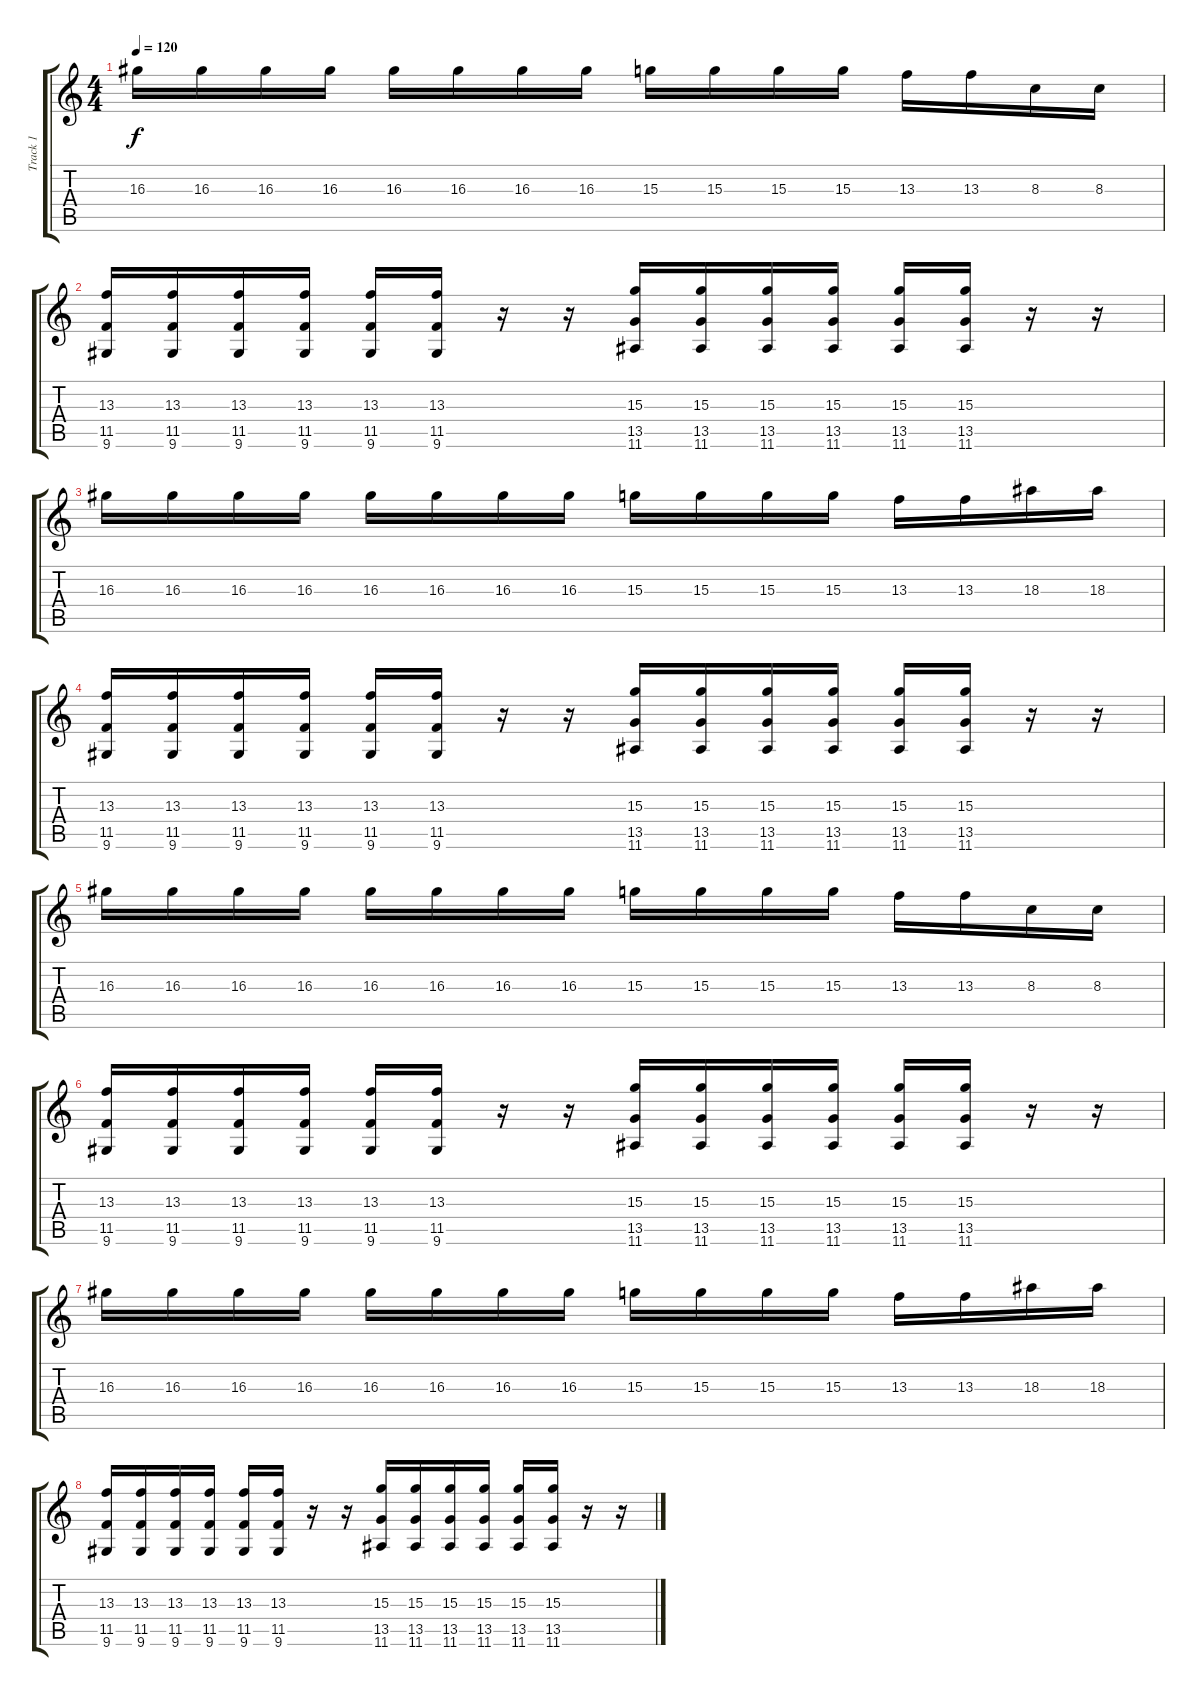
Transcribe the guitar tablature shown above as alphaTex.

\track ("Track 1" "Track 1") {instrument distortionguitar}
\staff {score tabs}
\tuning (Db4 Ab3 E3 B2 Gb2 B1) {hide}
\ts (4 4)
\tempo 120
\clef g2
\ks c
16.3.16{dy f} 16.3.16 16.3.16 16.3.16 16.3.16 16.3.16 16.3.16 16.3.16 15.3.16 15.3.16 15.3.16 15.3.16 13.3.16 13.3.16 8.3.16 8.3.16 |
(13.3 11.5 9.6).16 (13.3 11.5 9.6).16 (13.3 11.5 9.6).16 (13.3 11.5 9.6).16 (13.3 11.5 9.6).16 (13.3 11.5 9.6).16 r.16 r.16 (15.3 13.5 11.6).16 (15.3 13.5 11.6).16 (15.3 13.5 11.6).16 (15.3 13.5 11.6).16 (15.3 13.5 11.6).16 (15.3 13.5 11.6).16 r.16 r.16 |
16.3.16 16.3.16 16.3.16 16.3.16 16.3.16 16.3.16 16.3.16 16.3.16 15.3.16 15.3.16 15.3.16 15.3.16 13.3.16 13.3.16 18.3.16 18.3.16 |
(13.3 11.5 9.6).16 (13.3 11.5 9.6).16 (13.3 11.5 9.6).16 (13.3 11.5 9.6).16 (13.3 11.5 9.6).16 (13.3 11.5 9.6).16 r.16 r.16 (15.3 13.5 11.6).16 (15.3 13.5 11.6).16 (15.3 13.5 11.6).16 (15.3 13.5 11.6).16 (15.3 13.5 11.6).16 (15.3 13.5 11.6).16 r.16 r.16 |
16.3.16 16.3.16 16.3.16 16.3.16 16.3.16 16.3.16 16.3.16 16.3.16 15.3.16 15.3.16 15.3.16 15.3.16 13.3.16 13.3.16 8.3.16 8.3.16 |
(13.3 11.5 9.6).16 (13.3 11.5 9.6).16 (13.3 11.5 9.6).16 (13.3 11.5 9.6).16 (13.3 11.5 9.6).16 (13.3 11.5 9.6).16 r.16 r.16 (15.3 13.5 11.6).16 (15.3 13.5 11.6).16 (15.3 13.5 11.6).16 (15.3 13.5 11.6).16 (15.3 13.5 11.6).16 (15.3 13.5 11.6).16 r.16 r.16 |
16.3.16 16.3.16 16.3.16 16.3.16 16.3.16 16.3.16 16.3.16 16.3.16 15.3.16 15.3.16 15.3.16 15.3.16 13.3.16 13.3.16 18.3.16 18.3.16 |
(13.3 11.5 9.6).16 (13.3 11.5 9.6).16 (13.3 11.5 9.6).16 (13.3 11.5 9.6).16 (13.3 11.5 9.6).16 (13.3 11.5 9.6).16 r.16 r.16 (15.3 13.5 11.6).16 (15.3 13.5 11.6).16 (15.3 13.5 11.6).16 (15.3 13.5 11.6).16 (15.3 13.5 11.6).16 (15.3 13.5 11.6).16 r.16 r.16
